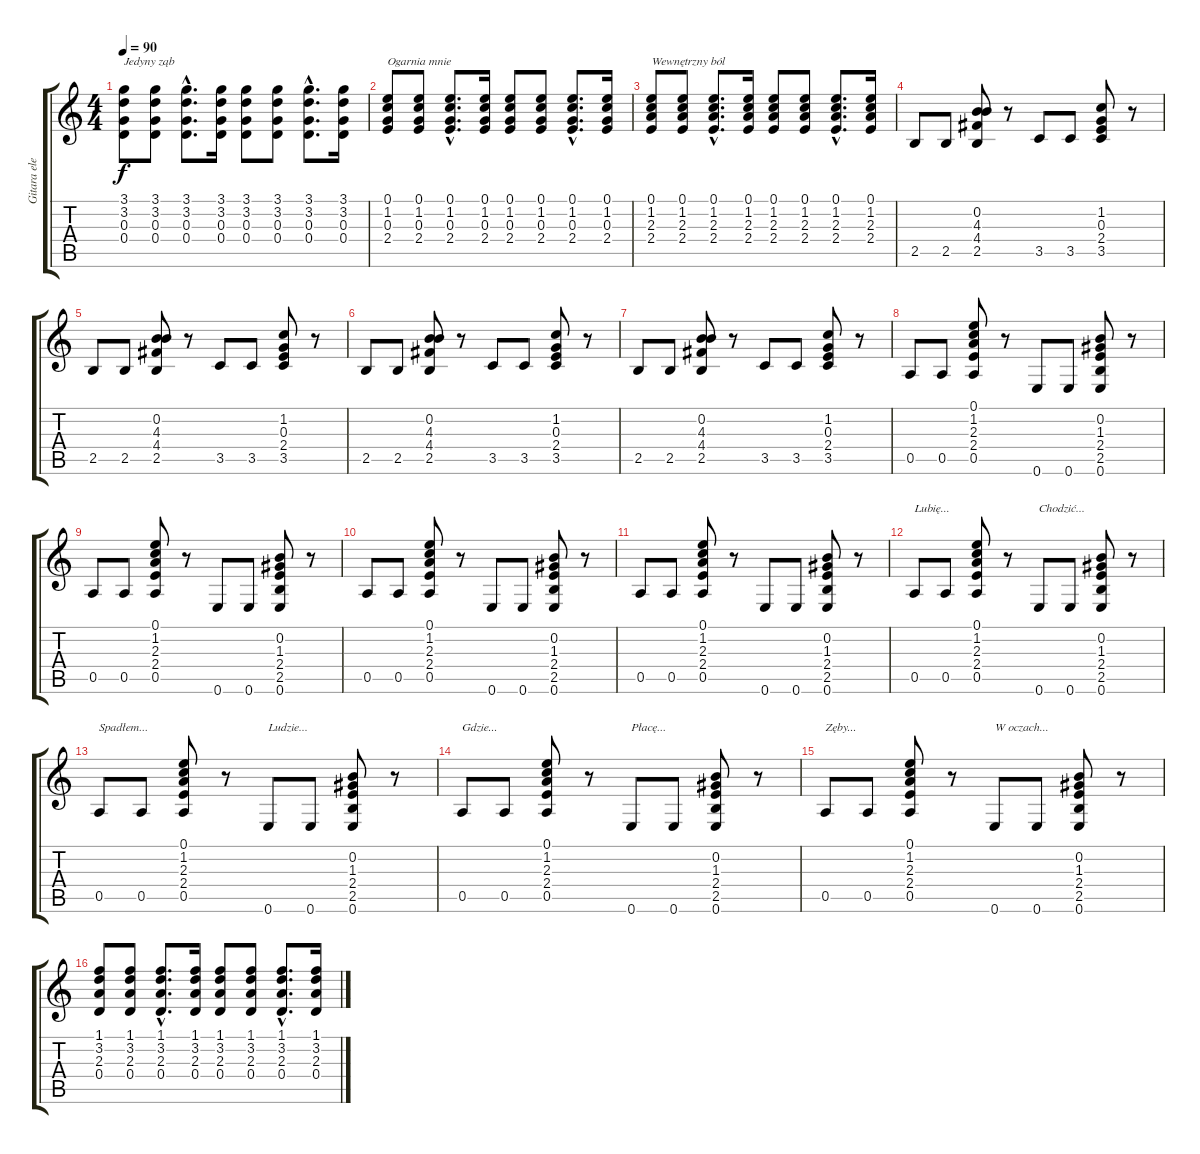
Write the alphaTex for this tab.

\track ("Gitara elektryczna" "Gitara ele") {instrument acousticguitarsteel}
\staff {score tabs}
\tuning (E4 B3 G3 D3 A2 E2) {hide}
\ts (4 4)
\tempo 90
\clef g2
\ks c
(3.1 3.2 0.3 0.4).8{txt "Jedyny ząb" dy f} (3.1 3.2 0.3 0.4).8 (3.1{hac} 3.2{hac} 0.3{hac} 0.4{hac}).8{d} (3.1 3.2 0.3 0.4).16 (3.1 3.2 0.3 0.4).8 (3.1 3.2 0.3 0.4).8 (3.1{hac} 3.2{hac} 0.3{hac} 0.4{hac}).8{d} (3.1 3.2 0.3 0.4).16 |
(0.1 1.2 0.3 2.4).8{txt "Ogarnia mnie"} (0.1 1.2 0.3 2.4).8 (0.1{hac} 1.2{hac} 0.3{hac} 2.4{hac}).8{d} (0.1 1.2 0.3 2.4).16 (0.1 1.2 0.3 2.4).8 (0.1 1.2 0.3 2.4).8 (0.1{hac} 1.2{hac} 0.3{hac} 2.4{hac}).8{d} (0.1 1.2 0.3 2.4).16 |
(0.1 1.2 2.3 2.4).8{txt "Wewnętrzny ból"} (0.1 1.2 2.3 2.4).8 (0.1{hac} 1.2{hac} 2.3{hac} 2.4{hac}).8{d} (0.1 1.2 2.3 2.4).16 (0.1 1.2 2.3 2.4).8 (0.1 1.2 2.3 2.4).8 (0.1{hac} 1.2{hac} 2.3{hac} 2.4{hac}).8{d} (0.1 1.2 2.3 2.4).16 |
2.5.8 2.5.8 (0.2 4.3 4.4 2.5).8 r.8 3.5.8 3.5.8 (1.2 0.3 2.4 3.5).8 r.8 |
2.5.8 2.5.8 (0.2 4.3 4.4 2.5).8 r.8 3.5.8 3.5.8 (1.2 0.3 2.4 3.5).8 r.8 |
2.5.8 2.5.8 (0.2 4.3 4.4 2.5).8 r.8 3.5.8 3.5.8 (1.2 0.3 2.4 3.5).8 r.8 |
2.5.8 2.5.8 (0.2 4.3 4.4 2.5).8 r.8 3.5.8 3.5.8 (1.2 0.3 2.4 3.5).8 r.8 |
0.5.8 0.5.8 (0.1 1.2 2.3 2.4 0.5).8 r.8 0.6.8 0.6.8 (0.2 1.3 2.4 2.5 0.6).8 r.8 |
0.5.8 0.5.8 (0.1 1.2 2.3 2.4 0.5).8 r.8 0.6.8 0.6.8 (0.2 1.3 2.4 2.5 0.6).8 r.8 |
0.5.8 0.5.8 (0.1 1.2 2.3 2.4 0.5).8 r.8 0.6.8 0.6.8 (0.2 1.3 2.4 2.5 0.6).8 r.8 |
0.5.8 0.5.8 (0.1 1.2 2.3 2.4 0.5).8 r.8 0.6.8 0.6.8 (0.2 1.3 2.4 2.5 0.6).8 r.8 |
0.5.8{txt "Lubię..."} 0.5.8 (0.1 1.2 2.3 2.4 0.5).8 r.8 0.6.8{txt "Chodzić..."} 0.6.8 (0.2 1.3 2.4 2.5 0.6).8 r.8 |
0.5.8{txt "Spadłem..."} 0.5.8 (0.1 1.2 2.3 2.4 0.5).8 r.8 0.6.8{txt "Ludzie..."} 0.6.8 (0.2 1.3 2.4 2.5 0.6).8 r.8 |
0.5.8{txt "Gdzie..."} 0.5.8 (0.1 1.2 2.3 2.4 0.5).8 r.8 0.6.8{txt "Płacę..."} 0.6.8 (0.2 1.3 2.4 2.5 0.6).8 r.8 |
0.5.8{txt "Zęby..."} 0.5.8 (0.1 1.2 2.3 2.4 0.5).8 r.8 0.6.8{txt "W oczach..."} 0.6.8 (0.2 1.3 2.4 2.5 0.6).8 r.8 |
(1.1 3.2 2.3 0.4).8 (1.1 3.2 2.3 0.4).8 (1.1{hac} 3.2{hac} 2.3{hac} 0.4{hac}).8{d} (1.1 3.2 2.3 0.4).16 (1.1 3.2 2.3 0.4).8 (1.1 3.2 2.3 0.4).8 (1.1{hac} 3.2{hac} 2.3{hac} 0.4{hac}).8{d} (1.1 3.2 2.3 0.4).16
